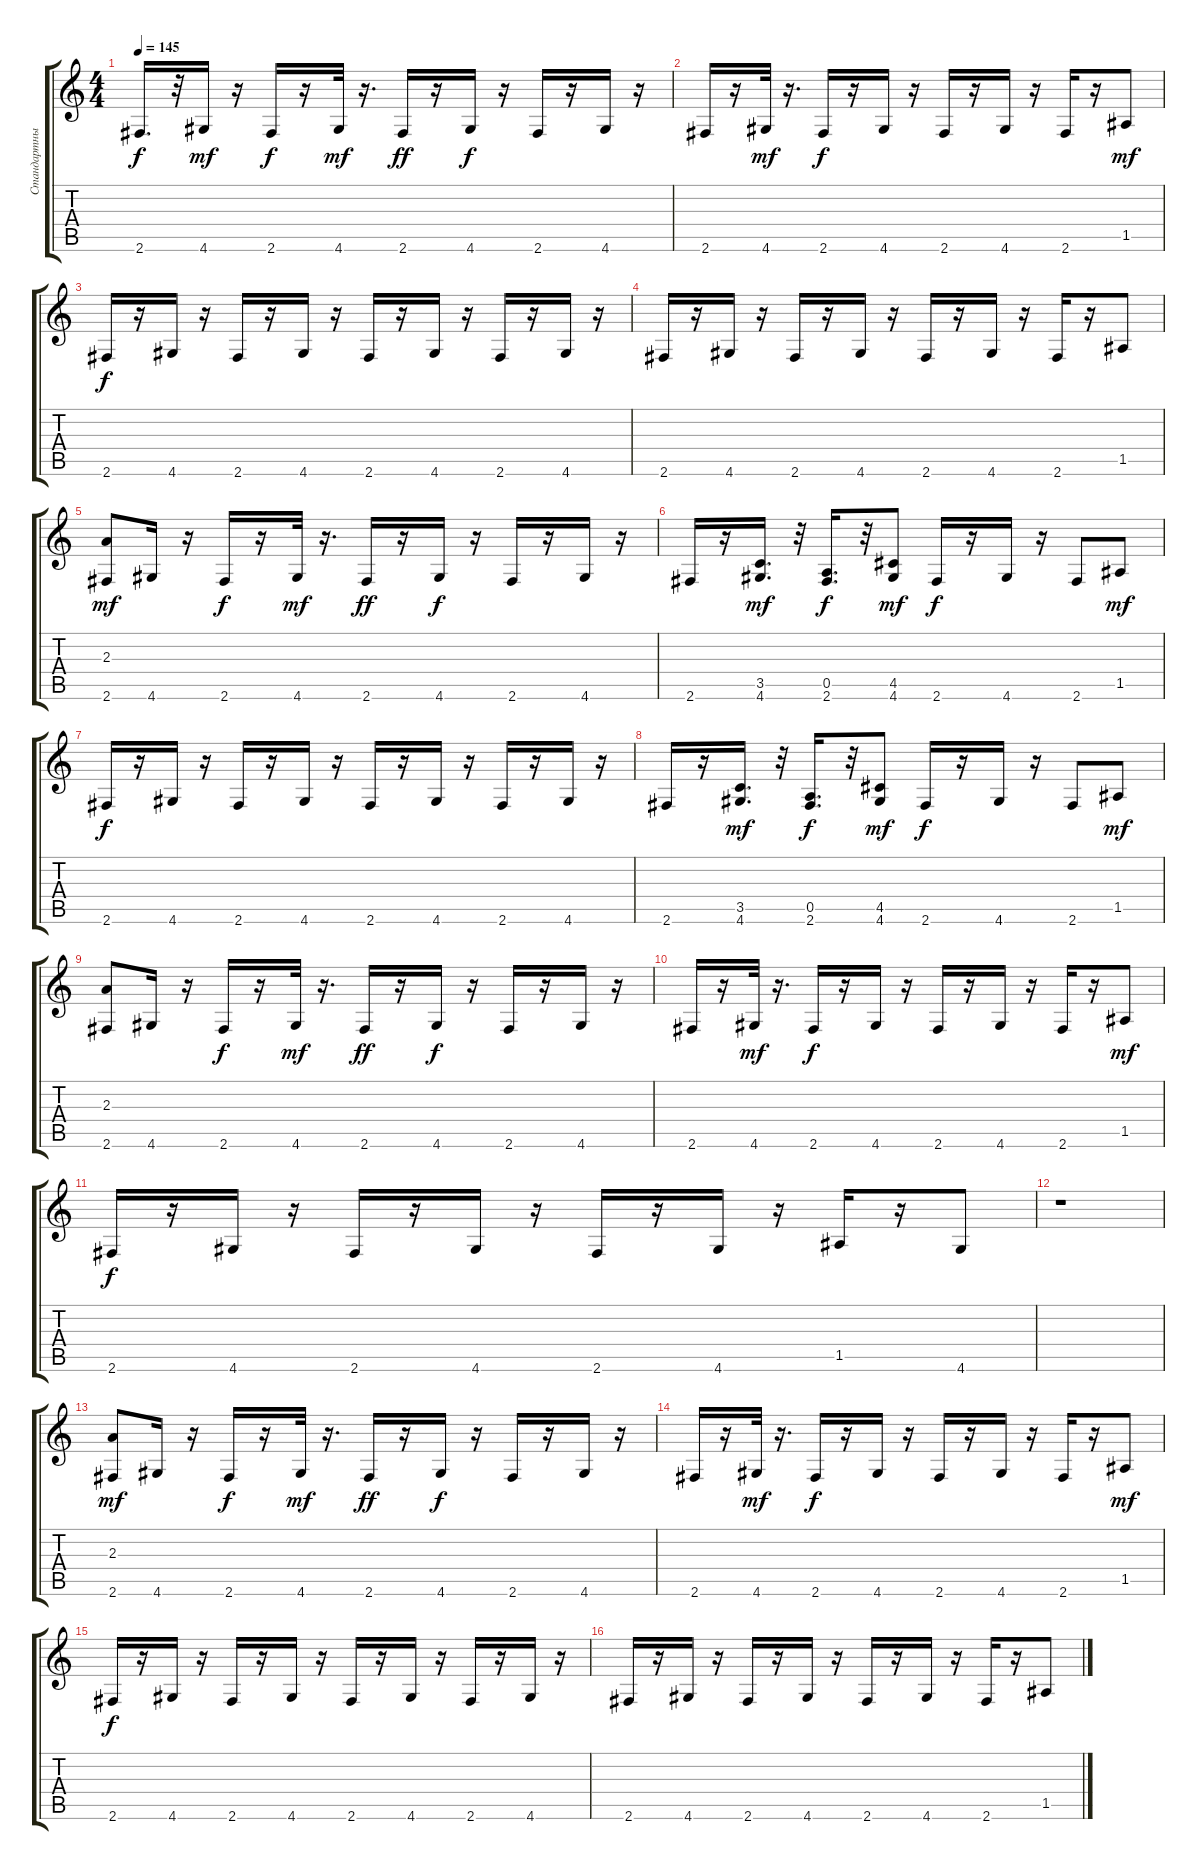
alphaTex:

\track ("Стандартный Набор" "Стандартны") {instrument electricbasspick}
\staff {score tabs}
\tuning (E4 B3 G3 D3 A2 E2) {hide}
\ts (4 4)
\tempo 145
\clef g2
\ks c
2.6.16{d dy f} r.32 4.6.16{dy mf} r.16 2.6.16{dy f} r.16 4.6.32{dy mf} r.16{d} 2.6.16{dy ff} r.16 4.6.16{dy f} r.16 2.6.16 r.16 4.6.16 r.16 |
2.6.16 r.16 4.6.32{dy mf} r.16{d} 2.6.16{dy f} r.16 4.6.16 r.16 2.6.16 r.16 4.6.16 r.16 2.6.16 r.16 1.5.8{dy mf} |
2.6.16{dy f} r.16 4.6.16 r.16 2.6.16 r.16 4.6.16 r.16 2.6.16 r.16 4.6.16 r.16 2.6.16 r.16 4.6.16 r.16 |
2.6.16 r.16 4.6.16 r.16 2.6.16 r.16 4.6.16 r.16 2.6.16 r.16 4.6.16 r.16 2.6.16 r.16 1.5.8 |
(2.3 2.6).8{dy mf} 4.6.16 r.16 2.6.16{dy f} r.16 4.6.32{dy mf} r.16{d} 2.6.16{dy ff} r.16 4.6.16{dy f} r.16 2.6.16 r.16 4.6.16 r.16 |
2.6.16 r.16 (3.5 4.6).16{d dy mf} r.32 (0.5 2.6).16{d dy f} r.32 (4.5 4.6).8{dy mf} 2.6.16{dy f} r.16 4.6.16 r.16 2.6.8 1.5.8{dy mf} |
2.6.16{dy f} r.16 4.6.16 r.16 2.6.16 r.16 4.6.16 r.16 2.6.16 r.16 4.6.16 r.16 2.6.16 r.16 4.6.16 r.16 |
2.6.16 r.16 (3.5 4.6).16{d dy mf} r.32 (0.5 2.6).16{d dy f} r.32 (4.5 4.6).8{dy mf} 2.6.16{dy f} r.16 4.6.16 r.16 2.6.8 1.5.8{dy mf} |
(2.3 2.6).8 4.6.16 r.16 2.6.16{dy f} r.16 4.6.32{dy mf} r.16{d} 2.6.16{dy ff} r.16 4.6.16{dy f} r.16 2.6.16 r.16 4.6.16 r.16 |
2.6.16 r.16 4.6.32{dy mf} r.16{d} 2.6.16{dy f} r.16 4.6.16 r.16 2.6.16 r.16 4.6.16 r.16 2.6.16 r.16 1.5.8{dy mf} |
2.6.16{dy f} r.16 4.6.16 r.16 2.6.16 r.16 4.6.16 r.16 2.6.16 r.16 4.6.16 r.16 1.5.16 r.16 4.6.8 |
r.1 |
(2.3 2.6).8{dy mf} 4.6.16 r.16 2.6.16{dy f} r.16 4.6.32{dy mf} r.16{d} 2.6.16{dy ff} r.16 4.6.16{dy f} r.16 2.6.16 r.16 4.6.16 r.16 |
2.6.16 r.16 4.6.32{dy mf} r.16{d} 2.6.16{dy f} r.16 4.6.16 r.16 2.6.16 r.16 4.6.16 r.16 2.6.16 r.16 1.5.8{dy mf} |
2.6.16{dy f} r.16 4.6.16 r.16 2.6.16 r.16 4.6.16 r.16 2.6.16 r.16 4.6.16 r.16 2.6.16 r.16 4.6.16 r.16 |
2.6.16 r.16 4.6.16 r.16 2.6.16 r.16 4.6.16 r.16 2.6.16 r.16 4.6.16 r.16 2.6.16 r.16 1.5.8
